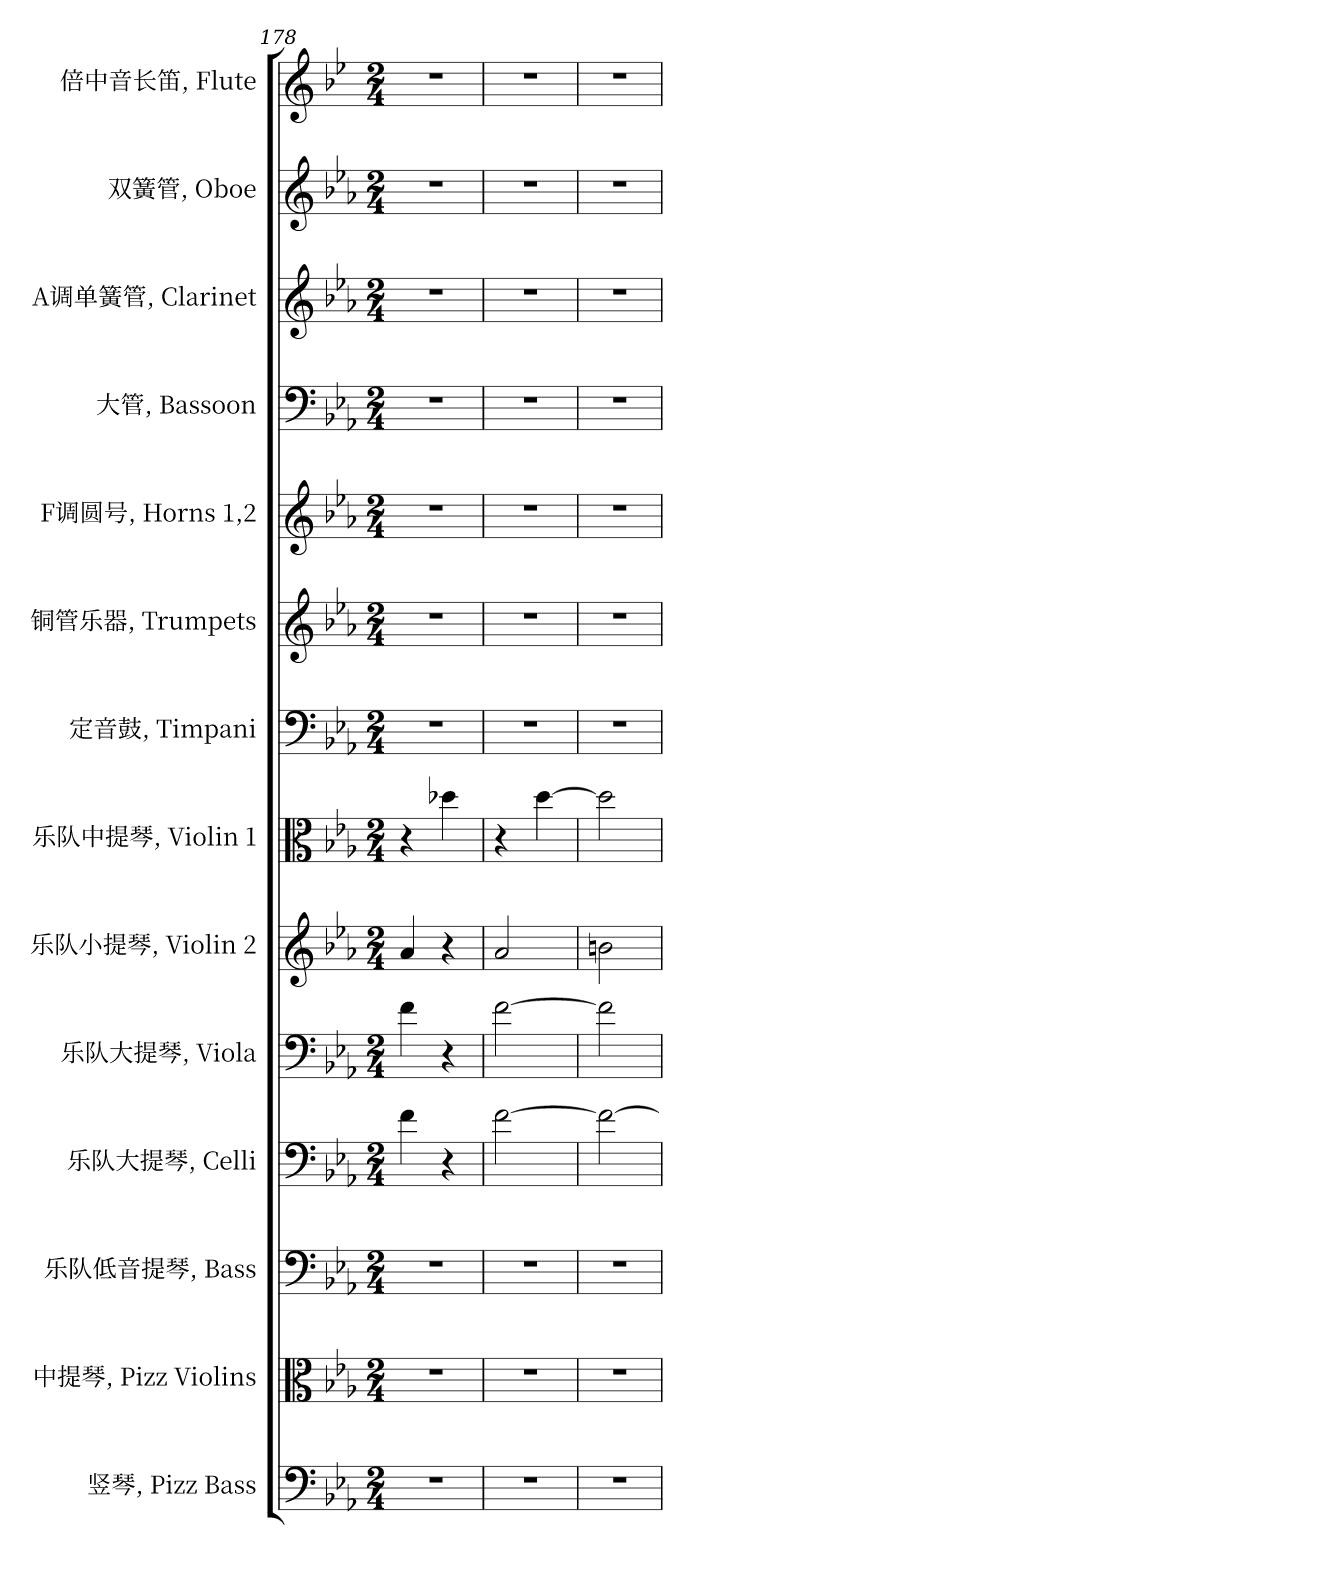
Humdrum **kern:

**kern	**kern	**kern	**kern	**kern	**kern	**kern	**kern	**kern	**kern	**kern	**kern	**kern	**kern
*part14	*part13	*part12	*part11	*part10	*part9	*part8	*part7	*part6	*part5	*part4	*part3	*part2	*part1
*staff14	*staff13	*staff12	*staff11	*staff10	*staff9	*staff8	*staff7	*staff6	*staff5	*staff4	*staff3	*staff2	*staff1
*I"竖琴, Pizz Bass	*I"中提琴, Pizz Violins	*I"乐队低音提琴, Bass	*I"乐队大提琴, Celli	*I"乐队大提琴, Viola	*I"乐队小提琴, Violin 2	*I"乐队中提琴, Violin 1	*I"定音鼓, Timpani	*I"铜管乐器, Trumpets	*I"F调圆号, Horns 1,2	*I"大管, Bassoon	*I"A调单簧管, Clarinet	*I"双簧管, Oboe	*I"倍中音长笛, Flute
*	*	*	*	*	*	*	*I'Timp.	*	*I'F Hn.	*I'Bsn.	*I'A Cl.	*I'Ob.	*
*clefF4	*clefC3	*clefF4	*clefF4	*clefF4	*clefG2	*clefC3	*clefF4	*clefG2	*clefG2	*clefF4	*clefG2	*clefG2	*clefG2
*	*	*ITrd7c12	*	*	*	*	*	*	*ITrd4c7	*	*ITrd2c3	*	*ITrd10c17
*k[b-e-a-]	*k[b-e-a-]	*k[b-e-a-]	*k[b-e-a-]	*k[b-e-a-]	*k[b-e-a-]	*k[b-e-a-]	*k[b-e-a-]	*k[b-e-a-]	*k[b-e-a-d-]	*k[b-e-a-]	*k[]	*k[b-e-a-]	*k[b-e-]
*M2/4	*M2/4	*M2/4	*M2/4	*M2/4	*M2/4	*M2/4	*M2/4	*M2/4	*M2/4	*M2/4	*M2/4	*M2/4	*M2/4
=178	=178	=178	=178	=178	=178	=178	=178	=178	=178	=178	=178	=178	=178
2r	2r	2r	4f\	4f\	4a-/	4r	2r	2r	2r	2r	2r	2r	2r
.	.	.	4r	4r	4r	4dd-X\	.	.	.	.	.	.	.
=179	=179	=179	=179	=179	=179	=179	=179	=179	=179	=179	=179	=179	=179
2r	2r	2r	[2f\	[2f\	2a-/	4r	2r	2r	2r	2r	2r	2r	2r
.	.	.	.	.	.	[4dd\	.	.	.	.	.	.	.
=180	=180	=180	=180	=180	=180	=180	=180	=180	=180	=180	=180	=180	=180
2r	2r	2r	2f\_	2f\]	2bn\	2dd\]	2r	2r	2r	2r	2r	2r	2r
=	=	=	=	=	=	=	=	=	=	=	=	=	=
*-	*-	*-	*-	*-	*-	*-	*-	*-	*-	*-	*-	*-	*-
